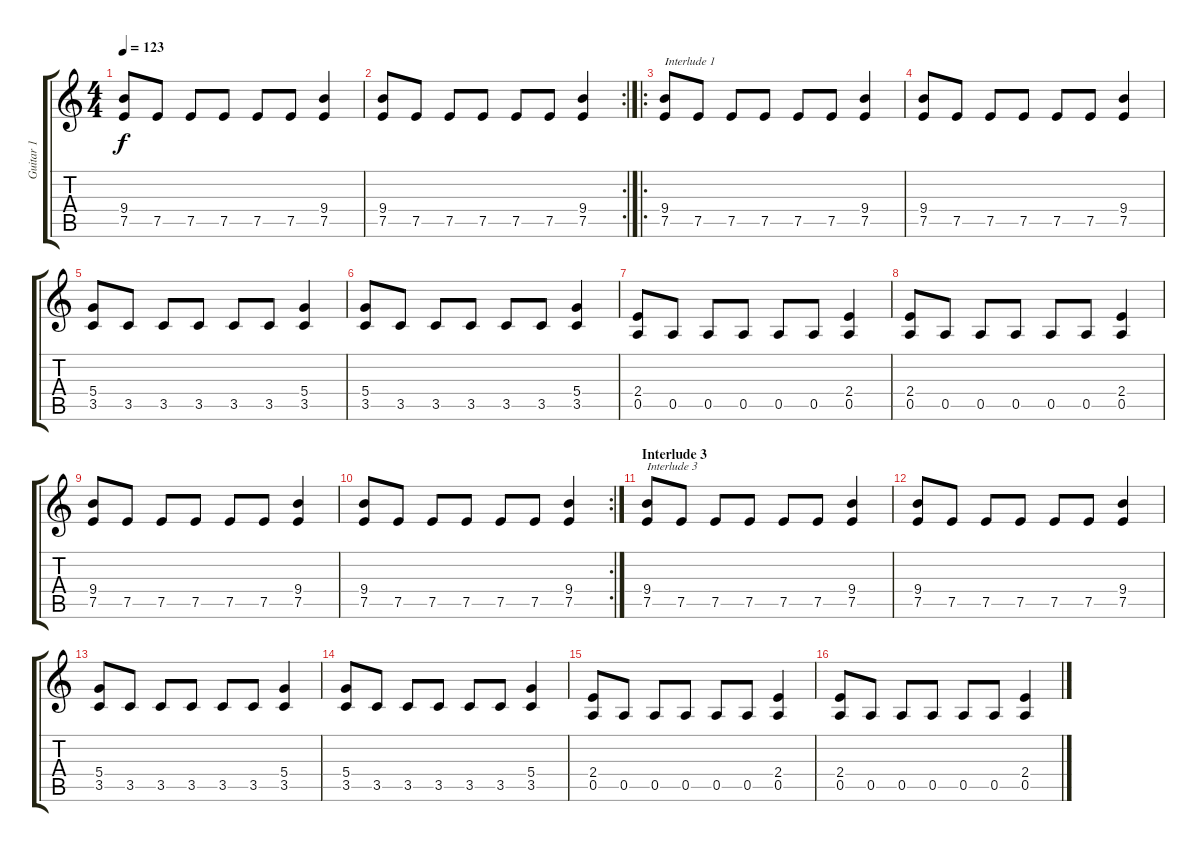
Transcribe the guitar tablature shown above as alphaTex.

\track ("Guitar 1" "Guitar 1") {instrument overdrivenguitar}
\staff {score tabs}
\tuning (E4 B3 G3 D3 A2 E2) {hide}
\ts (4 4)
\tempo 123
\clef g2
\ks c
(9.4 7.5).8{dy f} 7.5.8 7.5.8 7.5.8 7.5.8 7.5.8 (9.4 7.5).4 |
\rc 2
(9.4 7.5).8 7.5.8 7.5.8 7.5.8 7.5.8 7.5.8 (9.4 7.5).4 |
\ro
(9.4 7.5).8{txt "Interlude 1"} 7.5.8 7.5.8 7.5.8 7.5.8 7.5.8 (9.4 7.5).4 |
(9.4 7.5).8 7.5.8 7.5.8 7.5.8 7.5.8 7.5.8 (9.4 7.5).4 |
(5.4 3.5).8 3.5.8 3.5.8 3.5.8 3.5.8 3.5.8 (5.4 3.5).4 |
(5.4 3.5).8 3.5.8 3.5.8 3.5.8 3.5.8 3.5.8 (5.4 3.5).4 |
(2.4 0.5).8 0.5.8 0.5.8 0.5.8 0.5.8 0.5.8 (2.4 0.5).4 |
(2.4 0.5).8 0.5.8 0.5.8 0.5.8 0.5.8 0.5.8 (2.4 0.5).4 |
(9.4 7.5).8 7.5.8 7.5.8 7.5.8 7.5.8 7.5.8 (9.4 7.5).4 |
\rc 2
(9.4 7.5).8 7.5.8 7.5.8 7.5.8 7.5.8 7.5.8 (9.4 7.5).4 |
\section ("" "Interlude 3")
(9.4 7.5).8{txt "Interlude 3"} 7.5.8 7.5.8 7.5.8 7.5.8 7.5.8 (9.4 7.5).4 |
(9.4 7.5).8 7.5.8 7.5.8 7.5.8 7.5.8 7.5.8 (9.4 7.5).4 |
(5.4 3.5).8 3.5.8 3.5.8 3.5.8 3.5.8 3.5.8 (5.4 3.5).4 |
(5.4 3.5).8 3.5.8 3.5.8 3.5.8 3.5.8 3.5.8 (5.4 3.5).4 |
(2.4 0.5).8 0.5.8 0.5.8 0.5.8 0.5.8 0.5.8 (2.4 0.5).4 |
(2.4 0.5).8 0.5.8 0.5.8 0.5.8 0.5.8 0.5.8 (2.4 0.5).4
